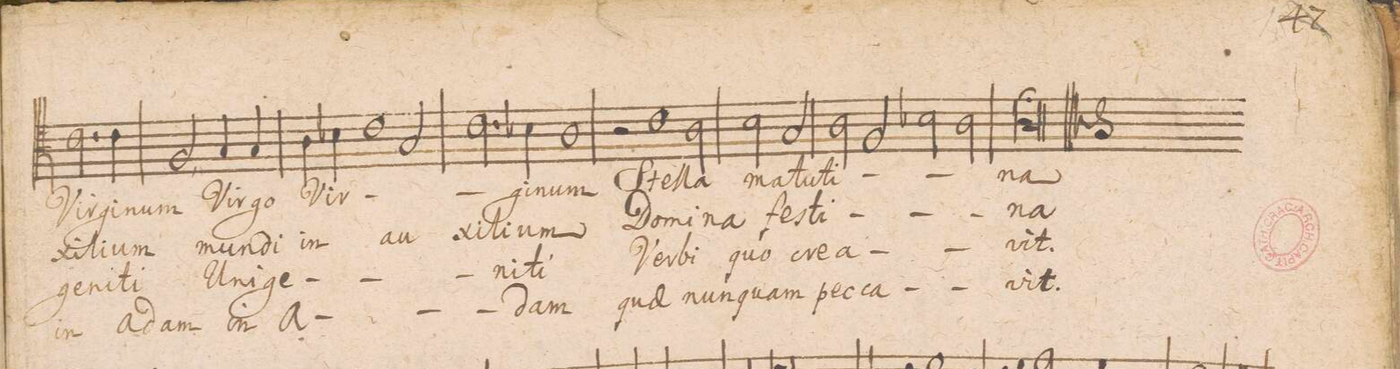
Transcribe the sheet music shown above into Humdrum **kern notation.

**kern	**text	**text	**text	**text
*I"CANTVS.	*	*	*	*
*clefC4	*	*	*	*
*k[]	*	*	*	*
*met(C|)	*	*	*	*
*M2/1	*	*	*	*
2.c\	Vir-	-xi-	-ge-	in
4c\	-gi-	-lium	-ni-	a-
2F,</	-num	.	-ti	-dam
4Gny/	Vir-	mun-	Uni-	in
4G/	-go	-di	-ge-	a-
=9-	=9-	=9-	=9-	=9-
4A\	Vir-	in	.	.
4B-X\	.	.	.	.
1c	.	au-	.	.
2G/	.	.	.	.
=10-	=10-	=10-	=10-	=10-
2.c\	.	-xi-	.	.
4B-X\	-gi-	-lium	-ni-	-dam
1A	-num	.	-ti	.
=11-	=11-	=11-	=11-	=11-
2r	.	.	.	.
1c	Stel-	Do-	Ver-	quae
2A\	-la	-mi-	-bi	nun-
=12-	=12-	=12-	=12-	=12-
2Bny\	ma-	-na	quo	-quam
2G/	-tu-	fe-	crea-	.
2A\	-ti-	-sti-	.	pec-
2F/	.	.	.	-ca-
=13-	=13-	=13-	=13-	=13-
2B-X\	.	.	.	.
2A\	.	.	.	.
0A;>	-na	-na	-vit.	-vit.
==	==	==	==	==
*-	*-	*-	*-	*-
